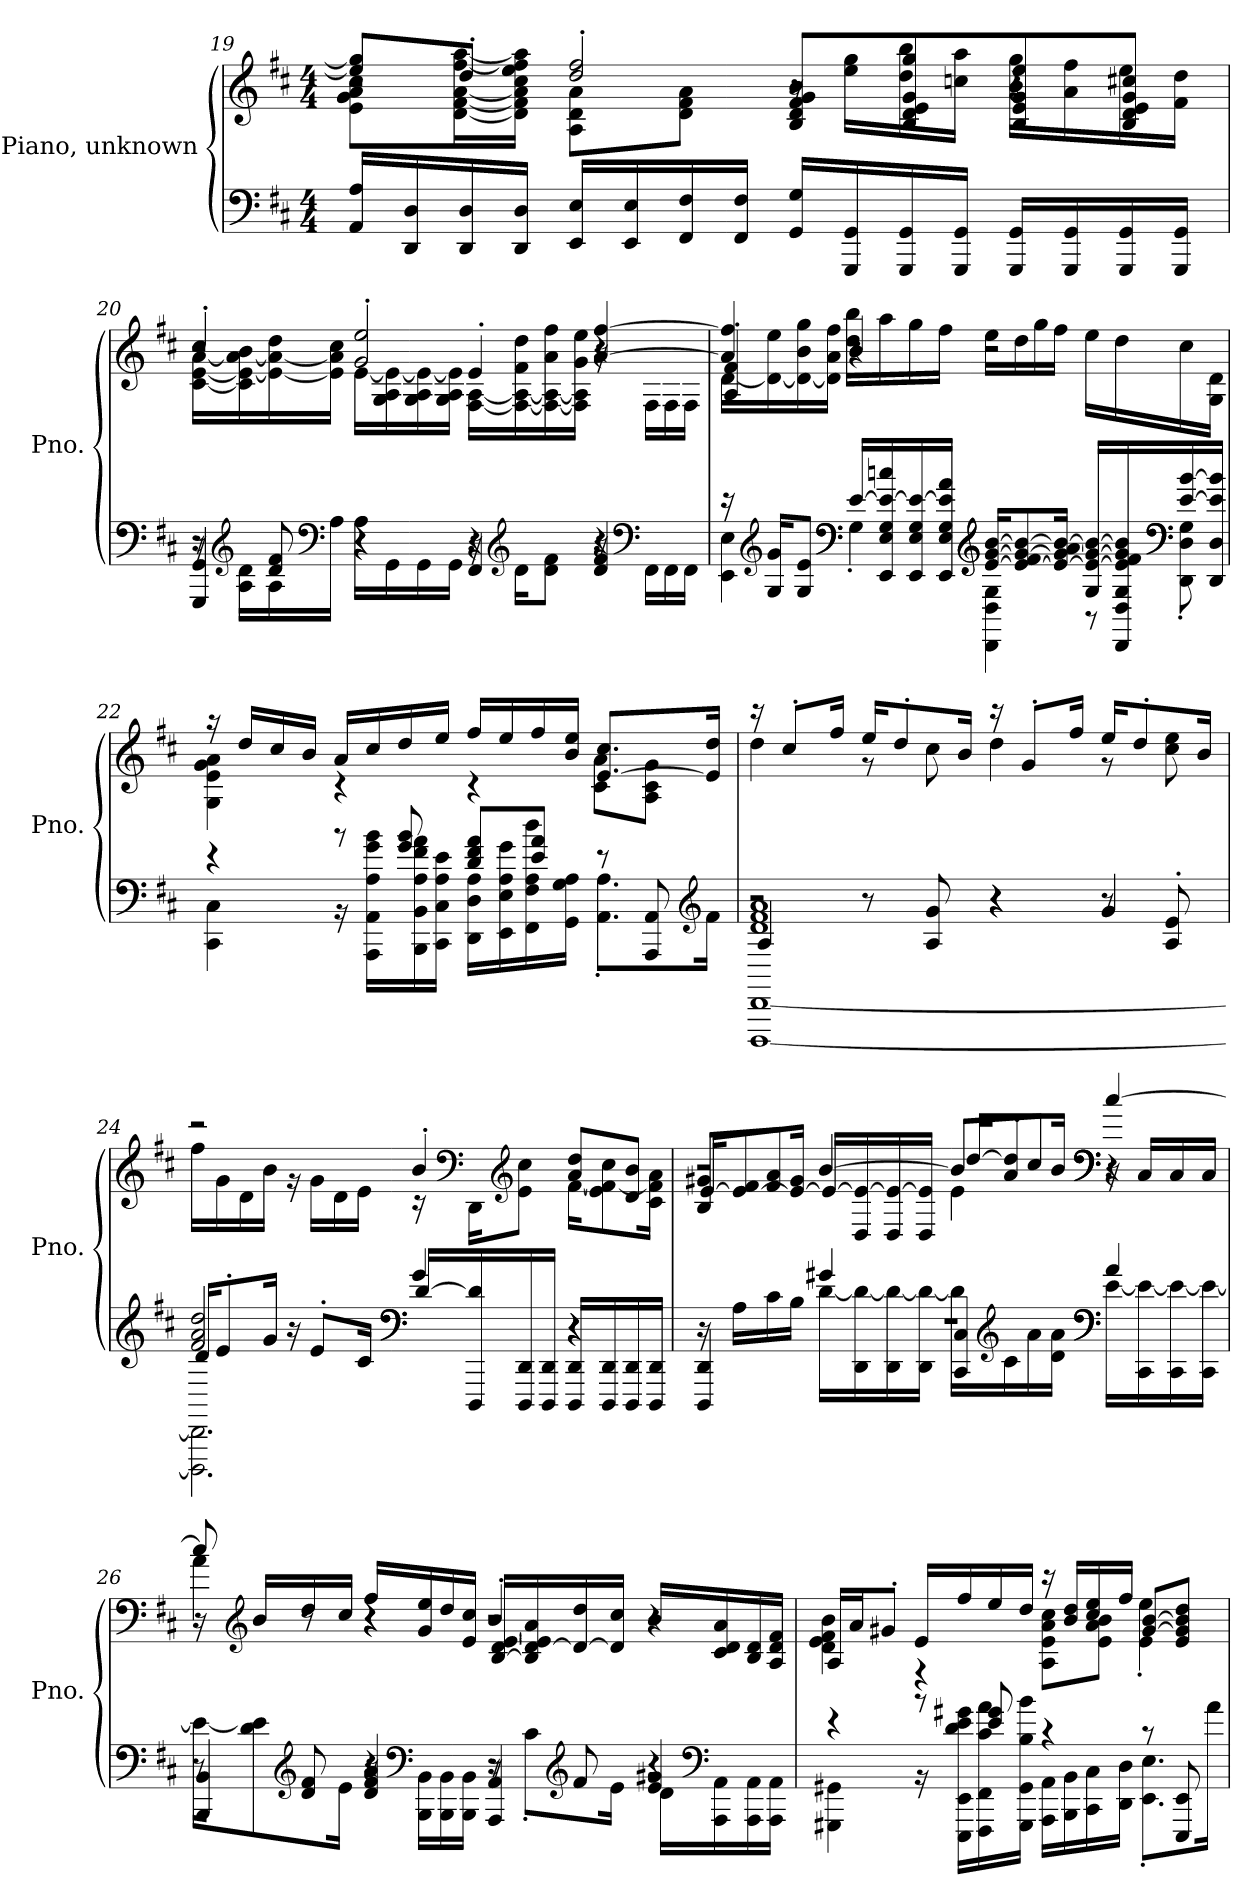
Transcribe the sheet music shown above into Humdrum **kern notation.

**kern	**kern
*part1	*part1
*staff2	*staff1
*I"Piano, unknown	*
*I'Pno.	*
!!LO:PB:g=z
*clefF4	*clefG2
*k[f#c#]	*k[f#c#]
*M4/4	*M4/4
=19	=19
*	*^
*	*	*^
16AA/ 16A/LL	8ee/] 8gg/]L	8e\ 8g\ 8a\ 8cc#\L	2r
16DD/ 16D/	.	.	.
16DD/ 16D/	8dd'/J	[16d\ [16f#\ [16a\ [16ff#\ [16aa\L	.
16DD/ 16D/JJ	.	16d\] 16f#\] 16a\] 16cc#\ 16ee\ 16ff#\] 16aa\]JJ	.
16EE/ 16E/LL	2dd/' 2ff#/'	8A\ 8d\ 8a\L	.
16EE/ 16E/	.	.	.
16FF#/ 16F#/	.	8d\ 8f#\ 8a\J	.
16FF#/ 16F#/JJ	.	.	.
16GG/ 16G/LL	.	16r	8B/ 8d/ 8f#/ 8g/ 8b/L
16GGG/ 16GG/	.	16ee\ 16gg\LL	.
16GGG/ 16GG/	.	16dd\ 16bb\	8B/ 8d/ 8e/ 8g/ 8gg/
16GGG/ 16GG/JJ	.	16ccn\ 16aa\JJ	.
16GGG/ 16GG/LL	4r	16b\ 16gg\LL	8B/ 8e/ 8g/ 8ee/
16GGG/ 16GG/	.	16a\ 16ff#\	.
16GGG/ 16GG/	.	16ee\	8B/ 8d/ 8e/ 8g/ 8cc#X/J
16GGG/ 16GG/JJ	.	16f#\ 16dd\JJ	.
!!LO:LB:g=z	!!	!!
=20	=20	=20	=20
*^	*	*	*
*	*^	*	*	*
8r	16r	4GGG/ 4GG/	4cc#'/	[16c#\ [16e\ [16a\LL	2r
*clefG2	*	*	*	*	*
.	16A\ 16d\LL	.	.	16c#\] 16e\_ 16a\_ 16b\	.
8d/ 8f#/	16A\	.	.	16e\_ 16a\_ 16dd\	.
*clefF4	*	*	*	*	*
.	16A\JJ	.	.	16e\] 16a\] 16cc#\JJ	.
4r	16A\LL	4r	2g/' 2ee/'	[16e\LL	.
.	16GG\	.	.	16G\ 16A\ 16e\_	.
.	16GG\	.	.	16G\ 16A\ 16e\_	.
.	16GG\JJ	.	.	16G\ 16A\ 16e\]JJ	.
4r	16r	4FF#/	.	[16F#\ [16A\LL	4e'/
*clefG2	*	*	*	*	*
.	16d\KL	.	.	16F#\_ 16A\_ 16f#\ 16dd\	.
.	8d\ 8f#\J	.	.	16F#\_ 16A\_ 16a\ 16ff#\	.
.	.	.	.	16F#\] 16A\] 16g\ 16ee\JJ	.
4d/ 4f#/	16r	4r	[4a/ [4ff#/	16r	4r
*clefF4	*	*	*	*	*
.	16FF#\LL	.	.	16F#\LL	.
.	16FF#\	.	.	16F#\	.
.	16FF#\JJ	.	.	16F#\JJ	.
*	*v	*v	*	*	*
!!LO:LB:g=z	!!	!!
=21	=21	=21	=21	=21
16r	4EE\ 4E\	4a/] 4ff#/]	[16d\LL	4A/' 4f#/'
*clefG2	*	*	*	*
16G/ 16g/KL	.	.	16d\_ 16ee\	.
8G/ 8e/J	.	.	16d\_ 16b\ 16gg\	.
.	.	.	16d\] 16a\ 16ff#\JJ	.
*clefF4	*	*	*	*
[16e/LL	4G'\	4b/	16dd\ 16bb\LL	4r
16EE/ 16E/ 16G/ 16e/_ 16ccn/	.	.	16aa\	.
16EE/ 16E/ 16G/ 16e/_	.	.	16gg\	.
16EE/ 16E/ 16G/ 16e/] 16a/JJ	.	.	16ff#\JJ	.
*clefG2	*	*	*	*
[16e/ [16g/ [16b/KL	4DD\ 4D\ 4G\	2r	16ee\LL	2r
8e/_ 8f#/ 8g/_ 8b/_	.	.	16dd\	.
.	.	.	16gg\	.
16e/_ 16g/_ 16a/ 16b/_Jk	.	.	16ff#\JJ	.
16G/ 16e/_ 16g/_ 16b/_LL	8r	.	16ee\LL	.
16DD/ 16D/ 16G/ 16e/] 16f#/ 16g/] 16b/]	.	.	16dd\	.
*clefF4	*	*	*	*
[16e/ [16b/	8DD\' 8D\' 8G\'	.	16cc#\	.
16DD/ 16D/ 16e/] 16b/]JJ	.	.	16G\ 16d\JJ	.
*	*	*	*v	*v
!!LO:LB:g=z
=22	=22	=22	=22
4r	4CC#\ 4C#\	16r	4G\ 4e\ 4g\ 4a\
.	.	16dd/LL	.
.	.	16cc#/	.
.	.	16b/JJ	.
8r	16r	16a/LL	4r
.	16AAA\ 16AA\ 16A\ 16g\ 16b\LL	16cc#/	.
8g/ 8b/	16BBB\ 16BB\ 16A\ 16f#\ 16a\	16dd/	.
.	16CC#\ 16C#\ 16A\ 16e\JJ	16ee/JJ	.
8d/ 8f#/ 8a/L	16DD\ 16D\ 16A\LL	16ff#/LL	4r
.	16EE\ 16E\ 16A\ 16g\	16ee/	.
8e/ 8a/J	16FF#\ 16F#\ 16A\ 16dd\	16ff#/	.
.	16GG\ 16G\ 16A\JJ	16b/ 16ee/JJ	.
8r	8.AA\' 8.A\'L	[8.e/ 8.cc#/L	8c#\ 8a\L
8AAA/ 8AA/	.	.	8A\ 8c#\ 8g\J
*clefG2	*	*	*
.	16f#\Jk	16e/] 16dd/Jk	.
=23	=23	=23	=23
*	*^	*	*
2r	[1DDD [1DD 1d 1f# 1a	4A/	16r	4dd\
.	.	.	8cc#'/L	.
.	.	.	16ff#/Jk	.
.	.	8r	16ee/KL	8r
.	.	.	8dd'/	.
.	.	8A/ 8g/	.	8cc#\
.	.	.	16b/Jk	.
4r	.	4r	16r	4dd\
.	.	.	8g'/L	.
.	.	.	16ff#/Jk	.
4g/	.	8r	16ee/KL	8r
.	.	.	8dd'/	.
.	.	8A/' 8e/'	.	8cc#\ 8ee\
.	.	.	16b/Jk	.
!!LO:LB:g=z	!!
=24	=24	=24	=24	=24
2f#/ 2a/ 2dd/	2.DDD\] 2.DD\]	16d/KL	2r	16ff#\LL
.	.	8e'/	.	16g\
.	.	.	.	16d\
.	.	16g/Jk	.	16b\JJ
.	.	16r	.	16r
.	.	8e'/L	.	16g\LL
.	.	.	.	16d\
.	.	16c#/Jk	.	16e\JJ
*clefF4	*	*	*	*
4g/	.	[16d/LL	4b'/	16r
*	*	*	*clefF4	*
.	.	16DDD/ 16d/]	.	16DD\KL
*	*	*	*clefG2	*
.	.	16DDD/ 16DD/	.	8e\ 8cc#\J
.	.	16DDD/ 16DD/JJ	.	.
4r	4r	16DDD/ 16DD/LL	8a/ 8dd/L	[16f#\KL
.	.	16DDD/ 16DD/	.	8e\ 8f#\_ 8cc#\
.	.	16DDD/ 16DD/	8d/ 8b/J	.
.	.	16DDD/ 16DD/JJ	.	16c#\ 16f#\] 16a\Jk
!!LO:LB:g=z
=25	=25	=25	=25	=25
*	*	*	*	*^
1r	16r	4DDD/ 4DD/	8B/ 8g#X/L	2r	[16e/KL
.	16A\LL	.	.	.	8e/_ 8f#/
.	16c#\	.	8f#/ 8a/J	.	.
.	16B\JJ	.	.	.	16e/_ 16g#/Jk
.	[16d\LL	4g#X/	[4b/	.	16e/LL_
.	16DD\ 16d\_	.	.	.	16D/ 16e/_
.	16DD\ 16d\_	.	.	.	16D/ 16e/_
.	16DD\ 16d\_JJ	.	.	.	16D/ 16e/]JJ
.	16d\LL]	4CC#/ 4C#/	8b/L]	4e\	[16dd'/KL
*clefG2	*	*	*	*	*
.	16c#\	.	.	.	8a/' 8dd/]'
.	16a\	.	8cc#/J	.	.
.	16d\ 16a\JJ	.	.	.	16b/Jk
*clefF4	*	*	*clefF4	*	*
.	[16e\LL	4a/	[4cc#/	4r	16r
.	16CC#\ 16e\_	.	.	.	16C#/LL
.	16CC#\ 16e\_	.	.	.	16C#/
.	16CC#\ 16e\_JJ	.	.	.	16C#/JJ
!!LO:PB:g=z	!!	!!
=26	=26	=26	=26	=26	=26
8r	16e\KL_	4BBB/ 4BB/	8cc#/]	4a\	16r
*	*	*	*clefG2	*	*
.	8d\ 8e\]	.	.	.	16b/LL
*clefG2	*	*	*	*	*
8d/ 8f#/	.	.	8r	.	16dd/
.	16e\Jk	.	.	.	16cc#/JJ
4d/ 4f#/ 4a/	16r	4r	4r	4r	16ff#/LL
*clefF4	*	*	*	*	*
.	16BBB\ 16BB\LL	.	.	.	16g/ 16ee/
.	16BBB\ 16BB\	.	.	.	16dd/
.	16BBB\ 16BB\JJ	.	.	.	16e/ 16cc#/JJ
8r	16r	4AAA/ 4AA/	4b'/	2r	[16B/ [16d/ [16e/LL
.	8c#'\L	.	.	.	16B/] 16d/_ 16e/] 16a/
*clefG2	*	*	*	*	*
8f#/	.	.	.	.	16d/_ 16dd/
.	16e\Jk	.	.	.	16d/] 16cc#/JJ
4e/ 4g#X/	16d\LL	4r	4r	.	16b/LL
*clefF4	*	*	*	*	*
.	16AAA\ 16AA\	.	.	.	16c#/ 16d/ 16a/
.	16AAA\ 16AA\	.	.	.	16B/ 16d/
.	16AAA\ 16AA\JJ	.	.	.	16A/ 16d/ 16f#/JJ
*	*v	*v	*	*	*
*	*	*	*v	*v
!!LO:LB:g=z
=27	=27	=27	=27
4r	4GGG#X\ 4GG#X\	16A/LL	4d\ 4e\ 4f#\ 4b\
.	.	16a/J	.
.	.	8g#X'/J	.
8r	16r	16e/LL	4r
.	16EEE\ 16EE\ 16d\ 16e\ 16g#X\LL	16ff#/	.
8e/ 8g#/	16FFF#\ 16FF#\ 16c#\ 16a\	16ee/	.
.	16GGG#\ 16GG#\ 16B\ 16b\JJ	16dd/JJ	.
4r	16AAA\ 16AA\LL	16r	8A\ 8e\ 8a\ 8cc#\L
.	16BBB\ 16BB\	16b/ 16dd/LL	.
.	16CC#\ 16C#\	16cc#/ 16ee/	8e\ 8a\ 8b\J
.	16DD\ 16D\JJ	16ff#/JJ	.
8r	8.EE\' 8.E\'L	[8g#/ [8b/L	4e\' 4ee\'
8EEE/ 8EE/	.	8e/ 8g#/] 8b/] 8dd/J	.
.	16a\Jk	.	.
*v	*v	*	*
*	*v	*v
=	=
*-	*-
